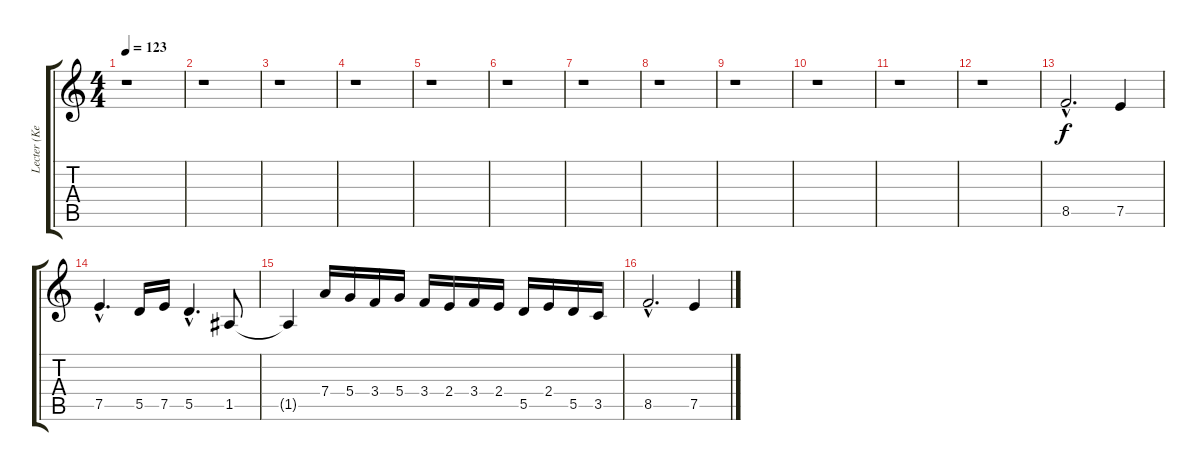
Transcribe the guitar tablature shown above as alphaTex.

\track ("Lecter (KeybRight)" "Lecter (Ke") {instrument stringensemble1}
\staff {score tabs}
\tuning (E5 B4 G4 D4 A3 D3) {hide}
\ts (4 4)
\tempo 123
\clef g2
\ks c
r.1{dy f instrument stringensemble1} |
r.1 |
r.1 |
r.1 |
r.1 |
r.1 |
r.1 |
r.1 |
r.1 |
r.1 |
r.1 |
r.1 |
8.5{hac}.2{d} 7.5.4 |
7.5{hac}.4{d} 5.5.16 7.5.16 5.5{hac}.4{d} 1.5.8 |
1.5{t}.4 7.4.16 5.4.16 3.4.16 5.4.16 3.4.16 2.4.16 3.4.16 2.4.16 5.5.16 2.4.16 5.5.16 3.5.16 |
8.5{hac}.2{d} 7.5.4
